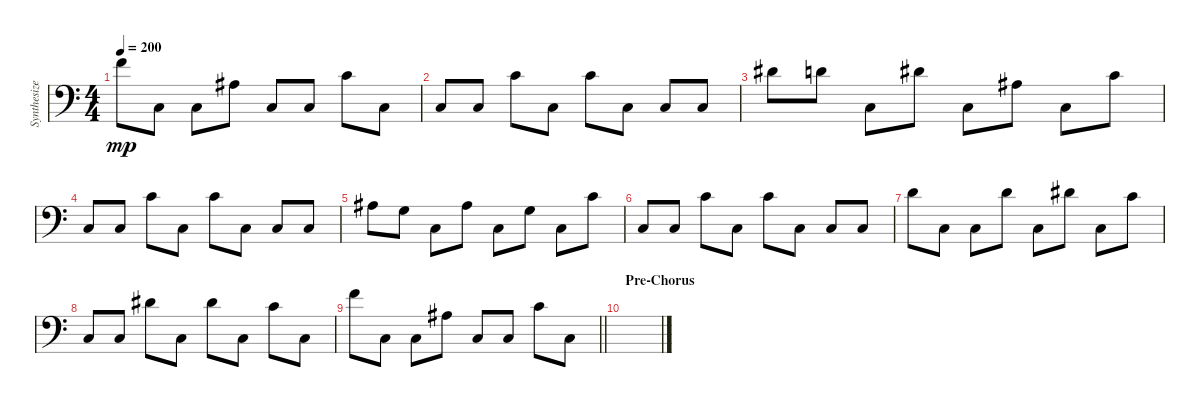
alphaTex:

\track ("Synthesizer (Staff 2)" "Synthesize") {instrument synthbrass1}
\staff {score}
\tuning (E4 B3 G3 D3 A2 E2 B1) {hide}
\ts (4 4)
\tempo 200
\clef f4
\ks c
1.1.8{dy mp} 3.5.8 3.5.8 3.3.8 3.5.8 3.5.8 1.2.8 3.5.8 |
3.5.8 3.5.8 1.2.8 3.5.8 1.2.8 3.5.8 3.5.8 3.5.8 |
4.2.8 3.2.8 3.5.8 4.2.8 3.5.8 3.3.8 3.5.8 1.2.8 |
3.5.8 3.5.8 1.2.8 3.5.8 1.2.8 3.5.8 3.5.8 3.5.8 |
3.3.8 0.3.8 3.5.8 3.3.8 3.5.8 0.3.8 3.5.8 1.2.8 |
3.5.8 3.5.8 1.2.8 3.5.8 1.2.8 3.5.8 3.5.8 3.5.8 |
3.2.8 3.5.8 3.5.8 3.2.8 3.5.8 4.2.8 3.5.8 1.2.8 |
3.5.8 3.5.8 4.2.8 3.5.8 4.2.8 3.5.8 1.2.8 3.5.8 |
\barLineRight lightlight
1.1.8 3.5.8 3.5.8 3.3.8 3.5.8 3.5.8 1.2.8 3.5.8 |
\section ("" "Pre-Chorus")
